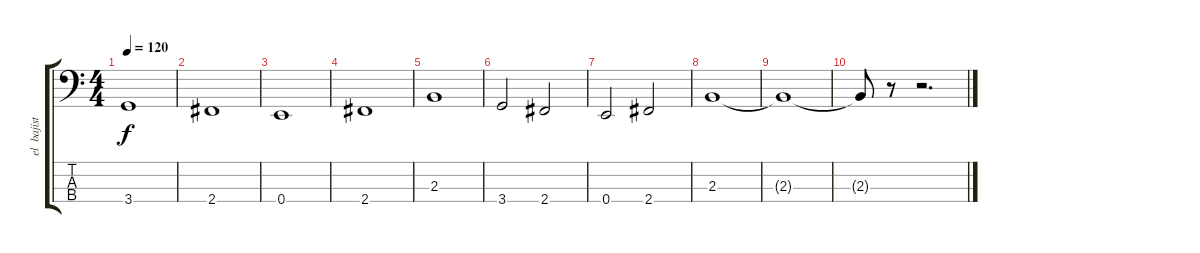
\track ("el  bajista" "el  bajist") {instrument electricbassfinger}
\staff {score tabs}
\tuning (G2 D2 A1 E1) {hide}
\ts (4 4)
\tempo 120
\clef f4
\ks c
3.4.1{dy f} |
2.4.1 |
0.4.1 |
2.4.1 |
2.3.1 |
3.4.2 2.4.2 |
0.4.2 2.4.2 |
2.3.1 |
2.3{t}.1 |
2.3{t}.8 r.8 r.2{d}
